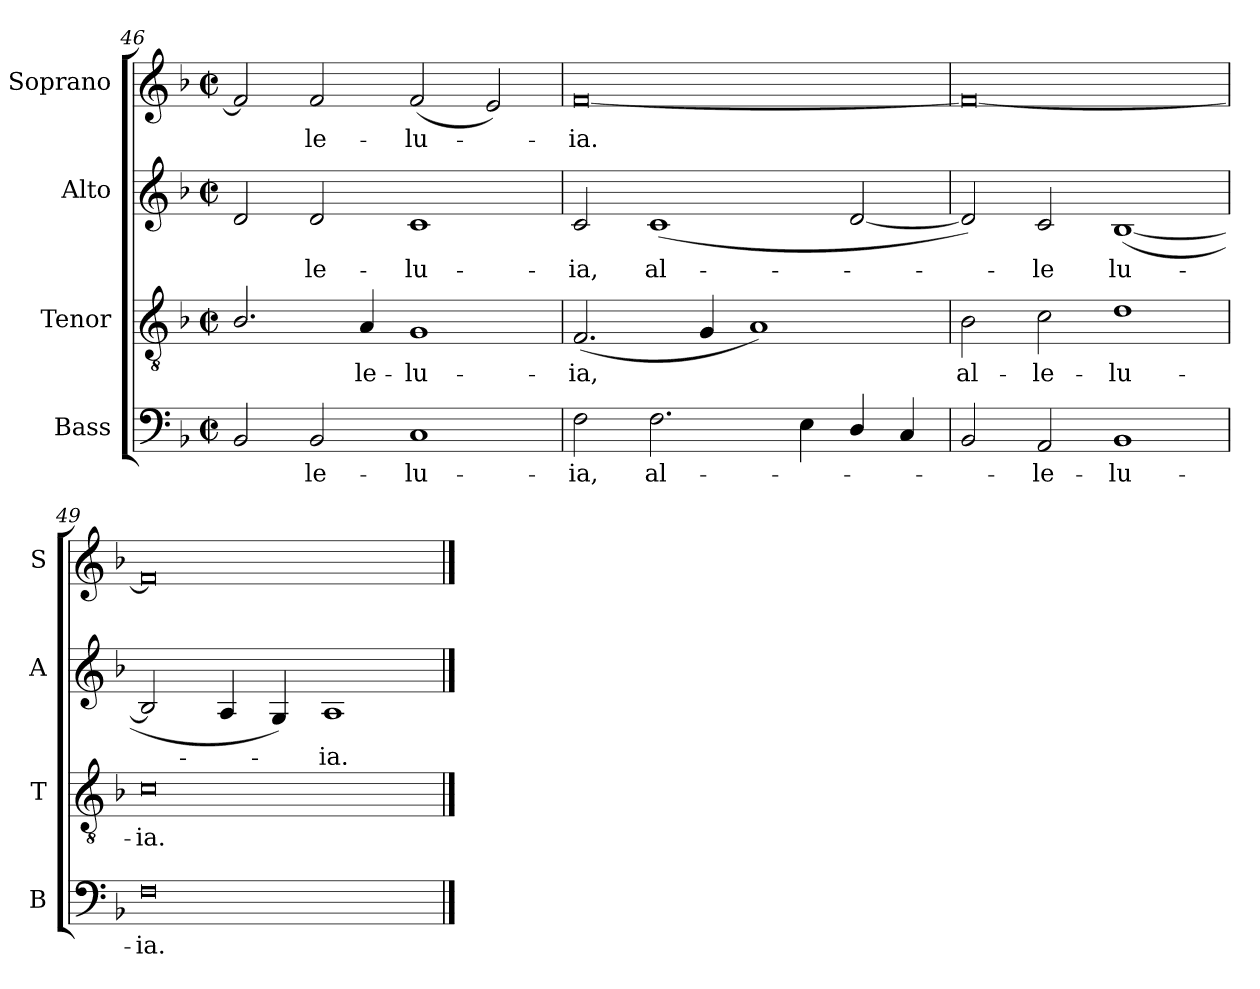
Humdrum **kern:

**kern	**text	**kern	**text	**kern	**text	**kern	**text
*part4	*part4	*part3	*part3	*part2	*part2	*part1	*part1
*staff4	*staff4	*staff3	*staff3	*staff2	*staff2	*staff1	*staff1
*I"Bass	*	*I"Tenor	*	*I"Alto	*	*I"Soprano	*
*I'B	*	*I'T	*	*I'A	*	*I'S	*
*clefF4	*	*clefGv2	*	*clefG2	*	*clefG2	*
*k[b-]	*	*k[b-]	*	*k[b-]	*	*k[b-]	*
*F:	*	*F:	*	*F:	*	*F:	*
*M4/2	*	*M4/2	*	*M4/2	*	*M4/2	*
*met(c|)	*	*met(c|)	*	*met(c|)	*	*met(c|)	*
=46	=46	=46	=46	=46	=46	=46	=46
2BB-	.	2.B-/	.	2d	.	2f]	.
!	!LO:LY:b	!	!	!	!LO:LY:b	!	!LO:LY:b
2BB-	le-	.	.	2d	le-	2f	le-
!	!	!	!LO:LY:b	!	!	!	!
.	.	4A	le-	.	.	.	.
!	!LO:LY:b	!	!LO:LY:b	!	!LO:LY:b	!	!LO:LY:b
1C	-lu-	1G	-lu-	1c	-lu-	(<2f	-lu-
.	.	.	.	.	.	2e)	.
=47	=47	=47	=47	=47	=47	=47	=47
!	!LO:LY:b	!	!LO:LY:b	!	!LO:LY:b	!	!LO:LY:b
2F	-ia,	(<2.F	-ia,	2c	-ia,	[0f	ia.
!	!LO:LY:b	!	!	!	!LO:LY:b	!	!
2.F	al-	.	.	(<1c	al-	.	.
.	.	4G	.	.	.	.	.
.	.	1A)	.	.	.	.	.
4E	.	.	.	.	.	.	.
4D/	.	.	.	[2d	.	.	.
4C	.	.	.	.	.	.	.
=48	=48	=48	=48	=48	=48	=48	=48
!	!	!	!LO:LY:b	!	!	!	!
2BB-	.	2B-	al-	2d])	.	0f_	.
!	!LO:LY:b	!	!LO:LY:b	!	!LO:LY:b	!	!
2AA	le-	2c	-le-	2c	le	.	.
!	!LO:LY:b	!	!LO:LY:b	!	!LO:LY:b	!	!
1BB-	-lu-	1d	-lu-	(<[1B-	lu-	.	.
=49	=49	=49	=49	=49	=49	=49	=49
!	!LO:LY:b	!	!LO:LY:b	!	!	!	!
0F	-ia.	0c	-ia.	2B-]	.	0f]	.
.	.	.	.	4A	.	.	.
.	.	.	.	4G)	.	.	.
!	!	!	!	!	!LO:LY:b	!	!
.	.	.	.	1A	ia.	.	.
==	==	==	==	==	==	==	==
*-	*-	*-	*-	*-	*-	*-	*-
